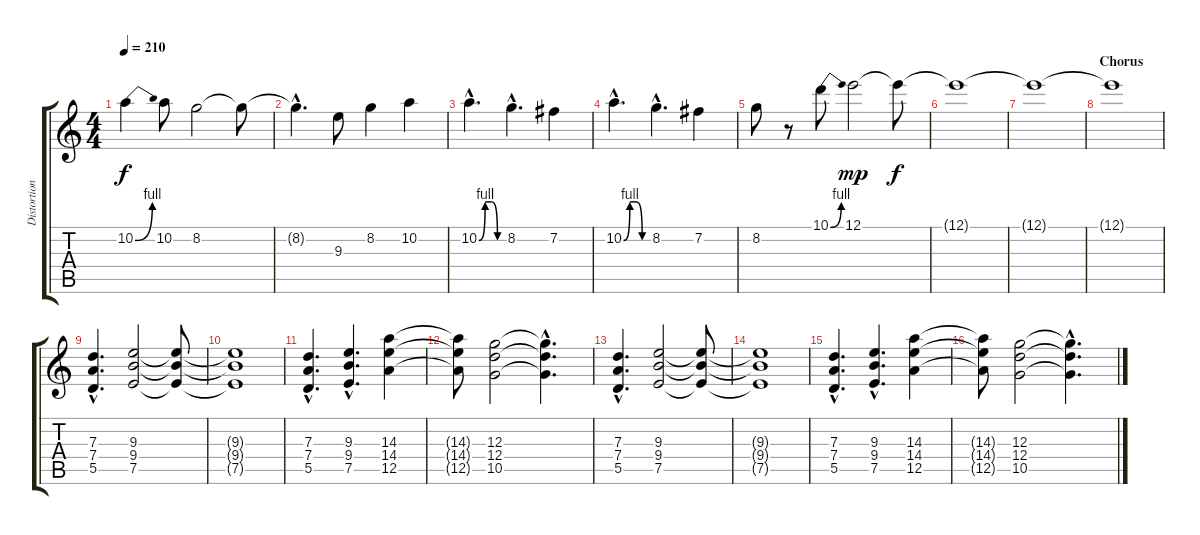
\track ("Distortion Guitar 1" "Distortion") {instrument distortionguitar}
\staff {score tabs}
\tuning (E4 B3 G3 D3 A2 E2) {hide}
\ts (4 4)
\tempo 210
\clef g2
\ks c
10.2{be (bend 0 0 60 4)}.4{dy f} 10.2.8 8.2.2 8.2{t}.8 |
8.2{hac t}.4{d} 9.3.8 8.2.4 10.2.4 |
10.2{be (custom 0 0 15 4 30 4 45 0 60 0) hac}.4{d} 8.2{hac}.4{d} 7.2.4 |
10.2{be (custom 0 0 15 4 30 4 45 0 60 0) hac}.4{d} 8.2{hac}.4{d} 7.2.4 |
8.2.8 r.8 10.1{be (bend 0 0 60 4)}.8 12.1.2{dy mp} 12.1{t}.8{dy f} |
12.1{t}.1 |
12.1{t}.1 |
\section ("" "Chorus")
12.1{t}.1 |
(7.3{hac} 7.4{hac} 5.5{hac}).4{d} (9.3 9.4 7.5).2 (9.3{t} 9.4{t} 7.5{t}).8 |
(9.3{t} 9.4{t} 7.5{t}).1 |
(7.3{hac} 7.4{hac} 5.5{hac}).4{d} (9.3{hac} 9.4{hac} 7.5{hac}).4{d} (14.3 14.4 12.5).4 |
(14.3{t} 14.4{t} 12.5{t}).8 (12.3 12.4 10.5).2 (12.3{hac t} 12.4{hac t} 10.5{hac t}).4{d} |
(7.3{hac} 7.4{hac} 5.5{hac}).4{d} (9.3 9.4 7.5).2 (9.3{t} 9.4{t} 7.5{t}).8 |
(9.3{t} 9.4{t} 7.5{t}).1 |
(7.3{hac} 7.4{hac} 5.5{hac}).4{d} (9.3{hac} 9.4{hac} 7.5{hac}).4{d} (14.3 14.4 12.5).4 |
(14.3{t} 14.4{t} 12.5{t}).8 (12.3 12.4 10.5).2 (12.3{hac t} 12.4{hac t} 10.5{hac t}).4{d}
